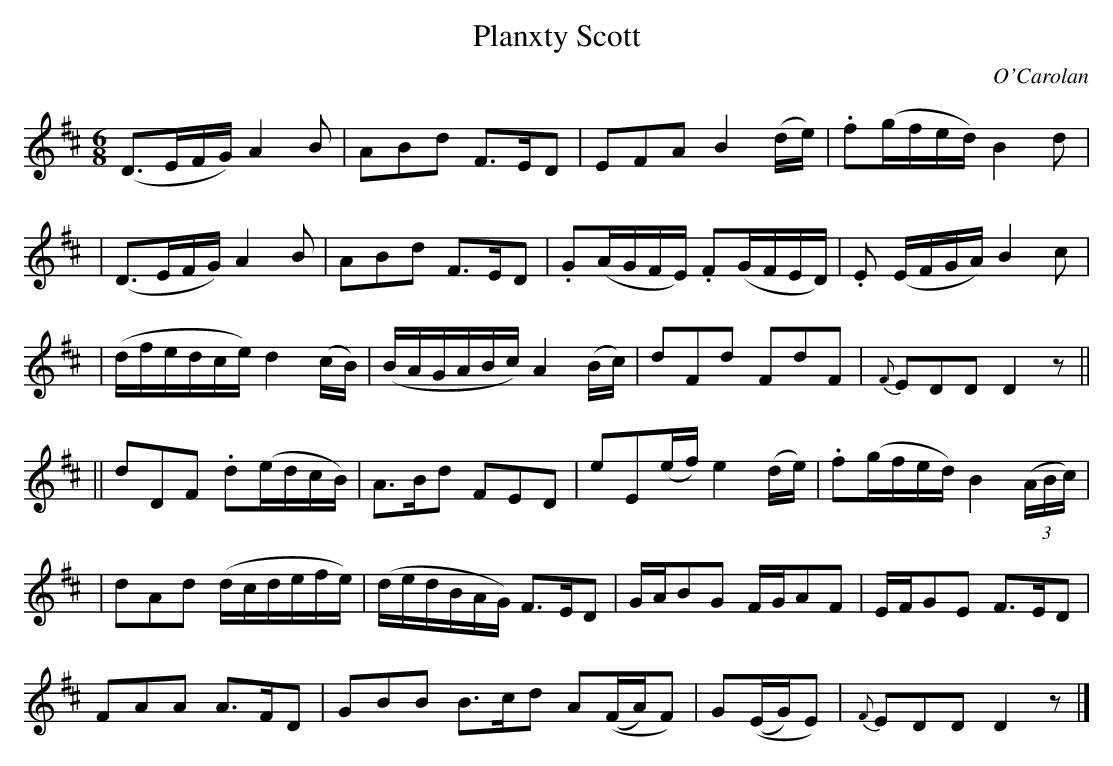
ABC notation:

X:1
T: Planxty Scott
C:O'Carolan
M:6/8
L:1/8
K:D
  (D>EF/G/) A2B | ABd F>ED | EFA B2(d/e/) | .f(g/f/e/d/) B2d |
| (D>EF/G/) A2B | ABd F>ED | .G(A/G/F/E/) .F(G/F/E/D/) | .E (E/F/G/A/) B2c |
| (d/f/e/d/c/e/) d2(c/B/) | (B/A/G/A/B/c/) A2(B/c/) | dFd FdF | {F}EDD D2z ||
|| dDF .d(e/d/c/B/) | A>Bd FED | eE(e/f/) e2(d/e/) | .f(g/f/e/d/) B2((3A/B/c/) |
| dAd (d/c/d/e/f/e/) | (d/e/d/B/A/G/) F>ED | G/A/BG F/G/AF | E/F/GE F>ED |
FAA A>FD | GBB B>cd A((F/A/)F) | G((E/G/)E) | {F}EDD D2z |]
